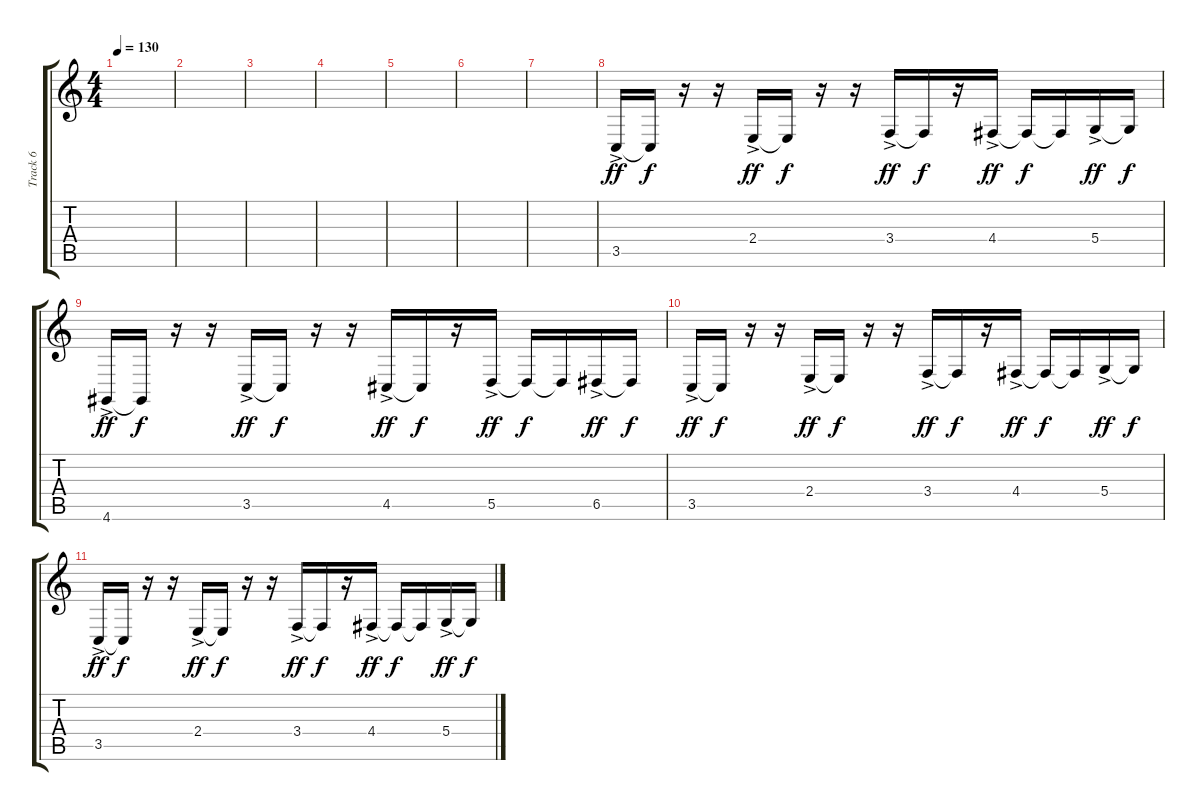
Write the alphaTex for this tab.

\track ("Track 6" "Track 6") {instrument trumpet bank 255}
\staff {score tabs}
\tuning (E4 B3 G3 D3 A2 E2) {hide}
\ts (4 4)
\tempo 130
\clef g2
\ks c
|
|
|
|
|
|
|
3.5{ac}.16{dy ff} 3.5{t}.16{dy f} r.16 r.16 2.4{ac}.16{dy ff} 2.4{t}.16{dy f} r.16 r.16 3.4{ac}.16{dy ff} 3.4{t}.16{dy f} r.16 4.4{ac}.16{dy ff} 4.4{t}.16{dy f} 4.4{t}.16 5.4{ac}.16{dy ff} 5.4{t}.16{dy f} |
4.6{ac}.16{dy ff} 4.6{t}.16{dy f} r.16 r.16 3.5{ac}.16{dy ff} 3.5{t}.16{dy f} r.16 r.16 4.5{ac}.16{dy ff} 4.5{t}.16{dy f} r.16 5.5{ac}.16{dy ff} 5.5{t}.16{dy f} 5.5{t}.16 6.5{ac}.16{dy ff} 6.5{t}.16{dy f} |
3.5{ac}.16{dy ff} 3.5{t}.16{dy f} r.16 r.16 2.4{ac}.16{dy ff} 2.4{t}.16{dy f} r.16 r.16 3.4{ac}.16{dy ff} 3.4{t}.16{dy f} r.16 4.4{ac}.16{dy ff} 4.4{t}.16{dy f} 4.4{t}.16 5.4{ac}.16{dy ff} 5.4{t}.16{dy f} |
3.5{ac}.16{dy ff} 3.5{t}.16{dy f} r.16 r.16 2.4{ac}.16{dy ff} 2.4{t}.16{dy f} r.16 r.16 3.4{ac}.16{dy ff} 3.4{t}.16{dy f} r.16 4.4{ac}.16{dy ff} 4.4{t}.16{dy f} 4.4{t}.16 5.4{ac}.16{dy ff} 5.4{t}.16{dy f}
